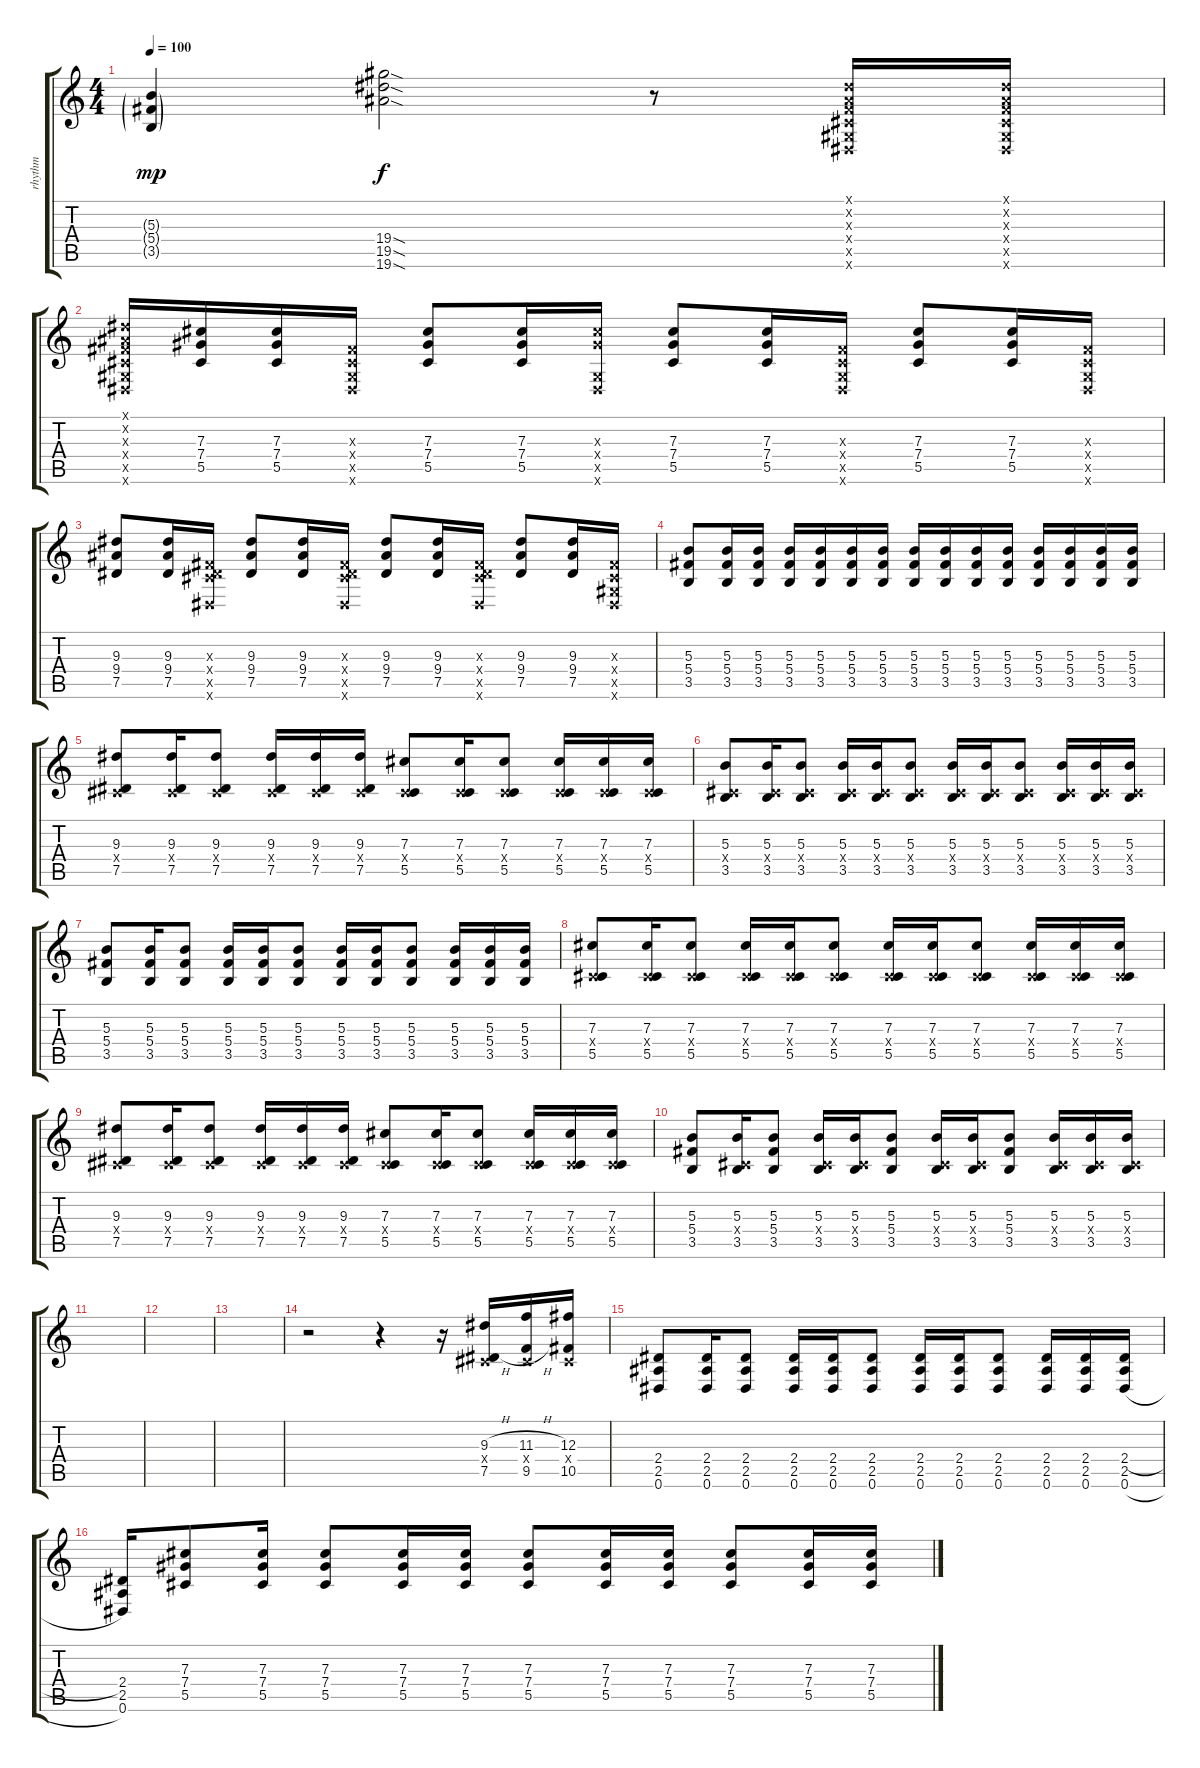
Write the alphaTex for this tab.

\track ("rhythm" "rhythm") {instrument distortionguitar}
\staff {score tabs}
\tuning (Eb4 Bb3 Gb3 Db3 Ab2 Eb2) {hide}
\ts (4 4)
\tempo 100
\clef g2
\ks c
(5.3{g} 5.4{g} 3.5{g}).4{dy mp} (19.4{sod} 19.5{sod} 19.6{sod}).2{dy f} r.8 (0.1{x} 0.2{x} 0.3{x} 0.4{x} 0.5{x} 0.6{x}).16 (0.1{x} 0.2{x} 0.3{x} 0.4{x} 0.5{x} 0.6{x}).16 |
(0.1{x} 0.2{x} 0.3{x} 0.4{x} 0.5{x} 0.6{x}).16 (7.3 7.4 5.5).16 (7.3 7.4 5.5).16 (0.3{x} 0.4{x} 0.5{x} 0.6{x}).16 (7.3 7.4 5.5).8 (7.3 7.4 5.5).16 (7.3{x} 7.4{x} 0.5{x} 0.6{x}).16 (7.3 7.4 5.5).8 (7.3 7.4 5.5).16 (0.3{x} 0.4{x} 0.5{x} 0.6{x}).16 (7.3 7.4 5.5).8 (7.3 7.4 5.5).16 (0.3{x} 0.4{x} 0.5{x} 0.6{x}).16 |
(9.3 9.4 7.5).8 (9.3 9.4 7.5).16 (0.3{x} 0.4{x} 7.5{x} 0.6{x}).16 (9.3 9.4 7.5).8 (9.3 9.4 7.5).16 (0.3{x} 0.4{x} 7.5{x} 0.6{x}).16 (9.3 9.4 7.5).8 (9.3 9.4 7.5).16 (0.3{x} 0.4{x} 7.5{x} 0.6{x}).16 (9.3 9.4 7.5).8 (9.3 9.4 7.5).16 (0.3{x} 0.4{x} 0.5{x} 0.6{x}).16 |
(5.3 5.4 3.5).8 (5.3 5.4 3.5).16 (5.3 5.4 3.5).16 (5.3 5.4 3.5).16 (5.3 5.4 3.5).16 (5.3 5.4 3.5).16 (5.3 5.4 3.5).16 (5.3 5.4 3.5).16 (5.3 5.4 3.5).16 (5.3 5.4 3.5).16 (5.3 5.4 3.5).16 (5.3 5.4 3.5).16 (5.3 5.4 3.5).16 (5.3 5.4 3.5).16 (5.3 5.4 3.5).16 |
(9.3 0.4{x} 7.5).8 (9.3 0.4{x} 7.5).16 (9.3 0.4{x} 7.5).8 (9.3 0.4{x} 7.5).16 (9.3 0.4{x} 7.5).16 (9.3 0.4{x} 7.5).16 (7.3 0.4{x} 5.5).8 (7.3 0.4{x} 5.5).16 (7.3 0.4{x} 5.5).8 (7.3 0.4{x} 5.5).16 (7.3 0.4{x} 5.5).16 (7.3 0.4{x} 5.5).16 |
(5.3 0.4{x} 3.5).8 (5.3 0.4{x} 3.5).16 (5.3 0.4{x} 3.5).8 (5.3 0.4{x} 3.5).16 (5.3 0.4{x} 3.5).16 (5.3 0.4{x} 3.5).8 (5.3 0.4{x} 3.5).16 (5.3 0.4{x} 3.5).16 (5.3 0.4{x} 3.5).8 (5.3 0.4{x} 3.5).16 (5.3 0.4{x} 3.5).16 (5.3 0.4{x} 3.5).16 |
(5.3 5.4 3.5).8 (5.3 5.4 3.5).16 (5.3 5.4 3.5).8 (5.3 5.4 3.5).16 (5.3 5.4 3.5).16 (5.3 5.4 3.5).8 (5.3 5.4 3.5).16 (5.3 5.4 3.5).16 (5.3 5.4 3.5).8 (5.3 5.4 3.5).16 (5.3 5.4 3.5).16 (5.3 5.4 3.5).16 |
(7.3 0.4{x} 5.5).8 (7.3 0.4{x} 5.5).16 (7.3 0.4{x} 5.5).8 (7.3 0.4{x} 5.5).16 (7.3 0.4{x} 5.5).16 (7.3 0.4{x} 5.5).8 (7.3 0.4{x} 5.5).16 (7.3 0.4{x} 5.5).16 (7.3 0.4{x} 5.5).8 (7.3 0.4{x} 5.5).16 (7.3 0.4{x} 5.5).16 (7.3 0.4{x} 5.5).16 |
(9.3 0.4{x} 7.5).8 (9.3 0.4{x} 7.5).16 (9.3 0.4{x} 7.5).8 (9.3 0.4{x} 7.5).16 (9.3 0.4{x} 7.5).16 (9.3 0.4{x} 7.5).16 (7.3 0.4{x} 5.5).8 (7.3 0.4{x} 5.5).16 (7.3 0.4{x} 5.5).8 (7.3 0.4{x} 5.5).16 (7.3 0.4{x} 5.5).16 (7.3 0.4{x} 5.5).16 |
(5.3 5.4 3.5).8 (5.3 0.4{x} 3.5).16 (5.3 5.4 3.5).8 (5.3 0.4{x} 3.5).16 (5.3 0.4{x} 3.5).16 (5.3 5.4 3.5).8 (5.3 0.4{x} 3.5).16 (5.3 0.4{x} 3.5).16 (5.3 5.4 3.5).8 (5.3 0.4{x} 3.5).16 (5.3 0.4{x} 3.5).16 (5.3 0.4{x} 3.5).16 |
|
|
|
r.2 r.4 r.16 (9.3{h} 0.4{x} 7.5{h}).16 (11.3{h} 0.4{x} 9.5{h}).16 (12.3 0.4{x} 10.5).16 |
(2.4 2.5 0.6).8 (2.4 2.5 0.6).16 (2.4 2.5 0.6).8 (2.4 2.5 0.6).16 (2.4 2.5 0.6).16 (2.4 2.5 0.6).8 (2.4 2.5 0.6).16 (2.4 2.5 0.6).16 (2.4 2.5 0.6).8 (2.4 2.5 0.6).16 (2.4 2.5 0.6).16 (2.4{h} 2.5 0.6{h}).16 |
(2.4 2.5 0.6).16 (7.3 7.4 5.5).8 (7.3 7.4 5.5).16 (7.3 7.4 5.5).8 (7.3 7.4 5.5).16 (7.3 7.4 5.5).16 (7.3 7.4 5.5).8 (7.3 7.4 5.5).16 (7.3 7.4 5.5).16 (7.3 7.4 5.5).8 (7.3 7.4 5.5).16 (7.3 7.4 5.5).16
